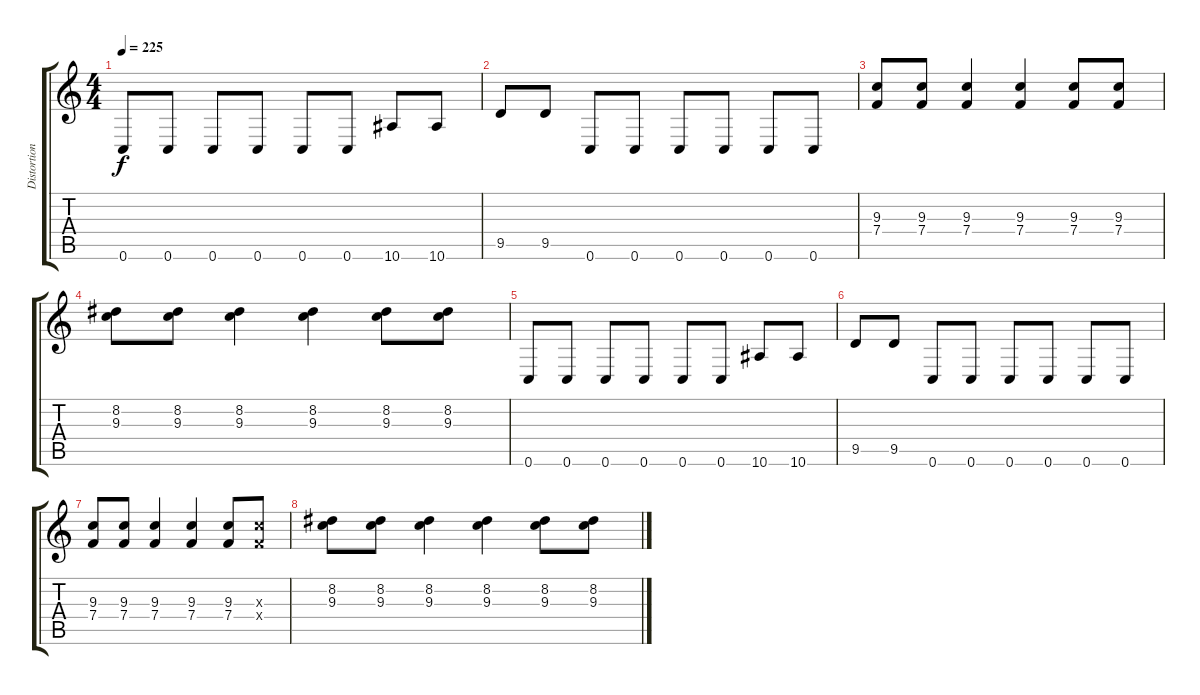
\track ("Distortion II" "Distortion") {instrument distortionguitar}
\staff {score tabs}
\tuning (C4 G3 Eb3 Bb2 F2 C2) {hide}
\ts (4 4)
\tempo 225
\clef g2
\ks c
0.6.8{dy f} 0.6.8 0.6.8 0.6.8 0.6.8 0.6.8 10.6.8 10.6.8 |
9.5.8 9.5.8 0.6.8 0.6.8 0.6.8 0.6.8 0.6.8 0.6.8 |
(9.3 7.4).8 (9.3 7.4).8 (9.3 7.4).4 (9.3 7.4).4 (9.3 7.4).8 (9.3 7.4).8 |
(8.2 9.3).8 (8.2 9.3).8 (8.2 9.3).4 (8.2 9.3).4 (8.2 9.3).8 (8.2 9.3).8 |
0.6.8 0.6.8 0.6.8 0.6.8 0.6.8 0.6.8 10.6.8 10.6.8 |
9.5.8 9.5.8 0.6.8 0.6.8 0.6.8 0.6.8 0.6.8 0.6.8 |
(9.3 7.4).8 (9.3 7.4).8 (9.3 7.4).4 (9.3 7.4).4 (9.3 7.4).8 (9.3{x} 7.4{x}).8 |
(8.2 9.3).8 (8.2 9.3).8 (8.2 9.3).4 (8.2 9.3).4 (8.2 9.3).8 (8.2 9.3).8
